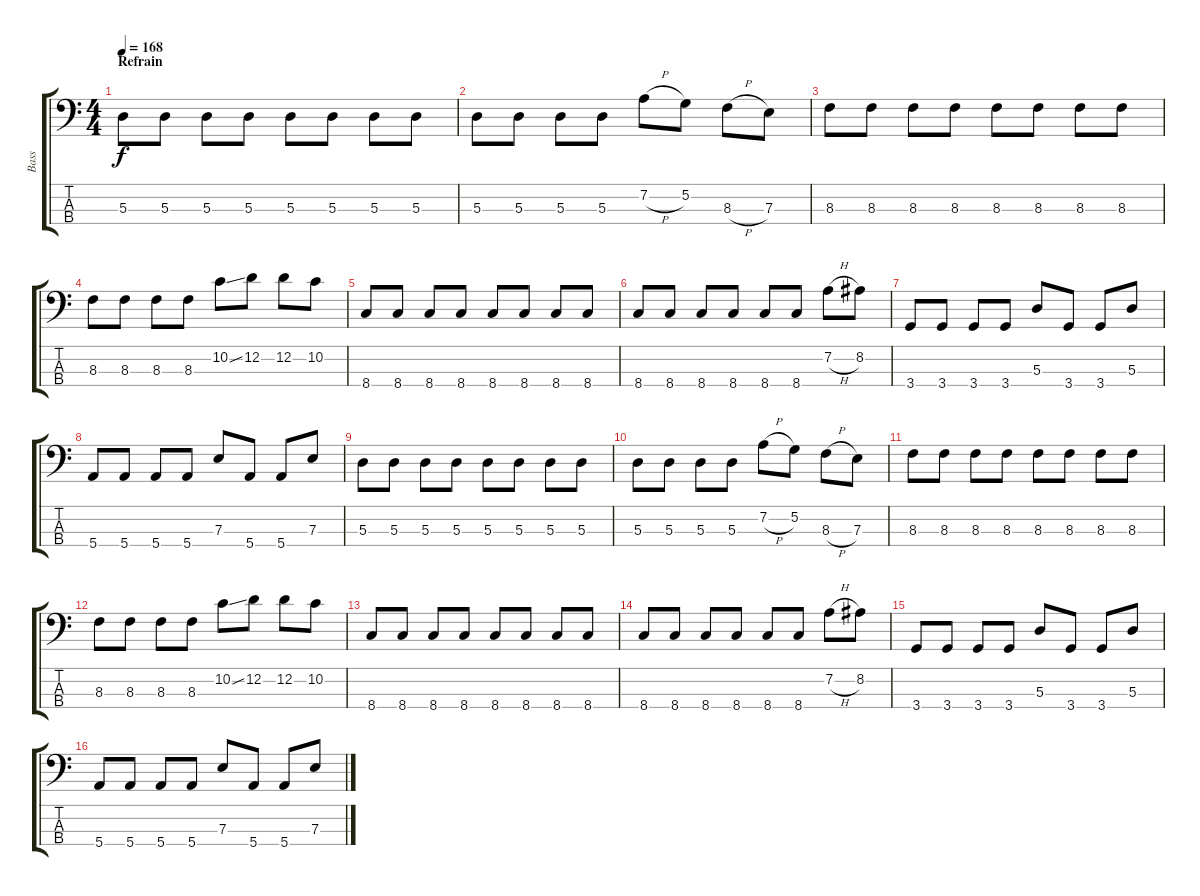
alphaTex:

\track ("Bass" "Bass") {instrument electricbassfinger}
\staff {score tabs}
\tuning (G2 D2 A1 E1) {hide}
\ts (4 4)
\section ("" "Refrain")
\tempo 168
\clef f4
\ks c
5.3.8{dy f} 5.3.8 5.3.8 5.3.8 5.3.8 5.3.8 5.3.8 5.3.8 |
5.3.8 5.3.8 5.3.8 5.3.8 7.2{h}.8 5.2.8 8.3{h}.8 7.3.8 |
8.3.8 8.3.8 8.3.8 8.3.8 8.3.8 8.3.8 8.3.8 8.3.8 |
8.3.8 8.3.8 8.3.8 8.3.8 10.2{ss}.8 12.2.8 12.2.8 10.2.8 |
8.4.8 8.4.8 8.4.8 8.4.8 8.4.8 8.4.8 8.4.8 8.4.8 |
8.4.8 8.4.8 8.4.8 8.4.8 8.4.8 8.4.8 7.2{h}.8 8.2.8 |
3.4.8 3.4.8 3.4.8 3.4.8 5.3.8 3.4.8 3.4.8 5.3.8 |
5.4.8 5.4.8 5.4.8 5.4.8 7.3.8 5.4.8 5.4.8 7.3.8 |
5.3.8 5.3.8 5.3.8 5.3.8 5.3.8 5.3.8 5.3.8 5.3.8 |
5.3.8 5.3.8 5.3.8 5.3.8 7.2{h}.8 5.2.8 8.3{h}.8 7.3.8 |
8.3.8 8.3.8 8.3.8 8.3.8 8.3.8 8.3.8 8.3.8 8.3.8 |
8.3.8 8.3.8 8.3.8 8.3.8 10.2{ss}.8 12.2.8 12.2.8 10.2.8 |
8.4.8 8.4.8 8.4.8 8.4.8 8.4.8 8.4.8 8.4.8 8.4.8 |
8.4.8 8.4.8 8.4.8 8.4.8 8.4.8 8.4.8 7.2{h}.8 8.2.8 |
3.4.8 3.4.8 3.4.8 3.4.8 5.3.8 3.4.8 3.4.8 5.3.8 |
5.4.8 5.4.8 5.4.8 5.4.8 7.3.8 5.4.8 5.4.8 7.3.8
